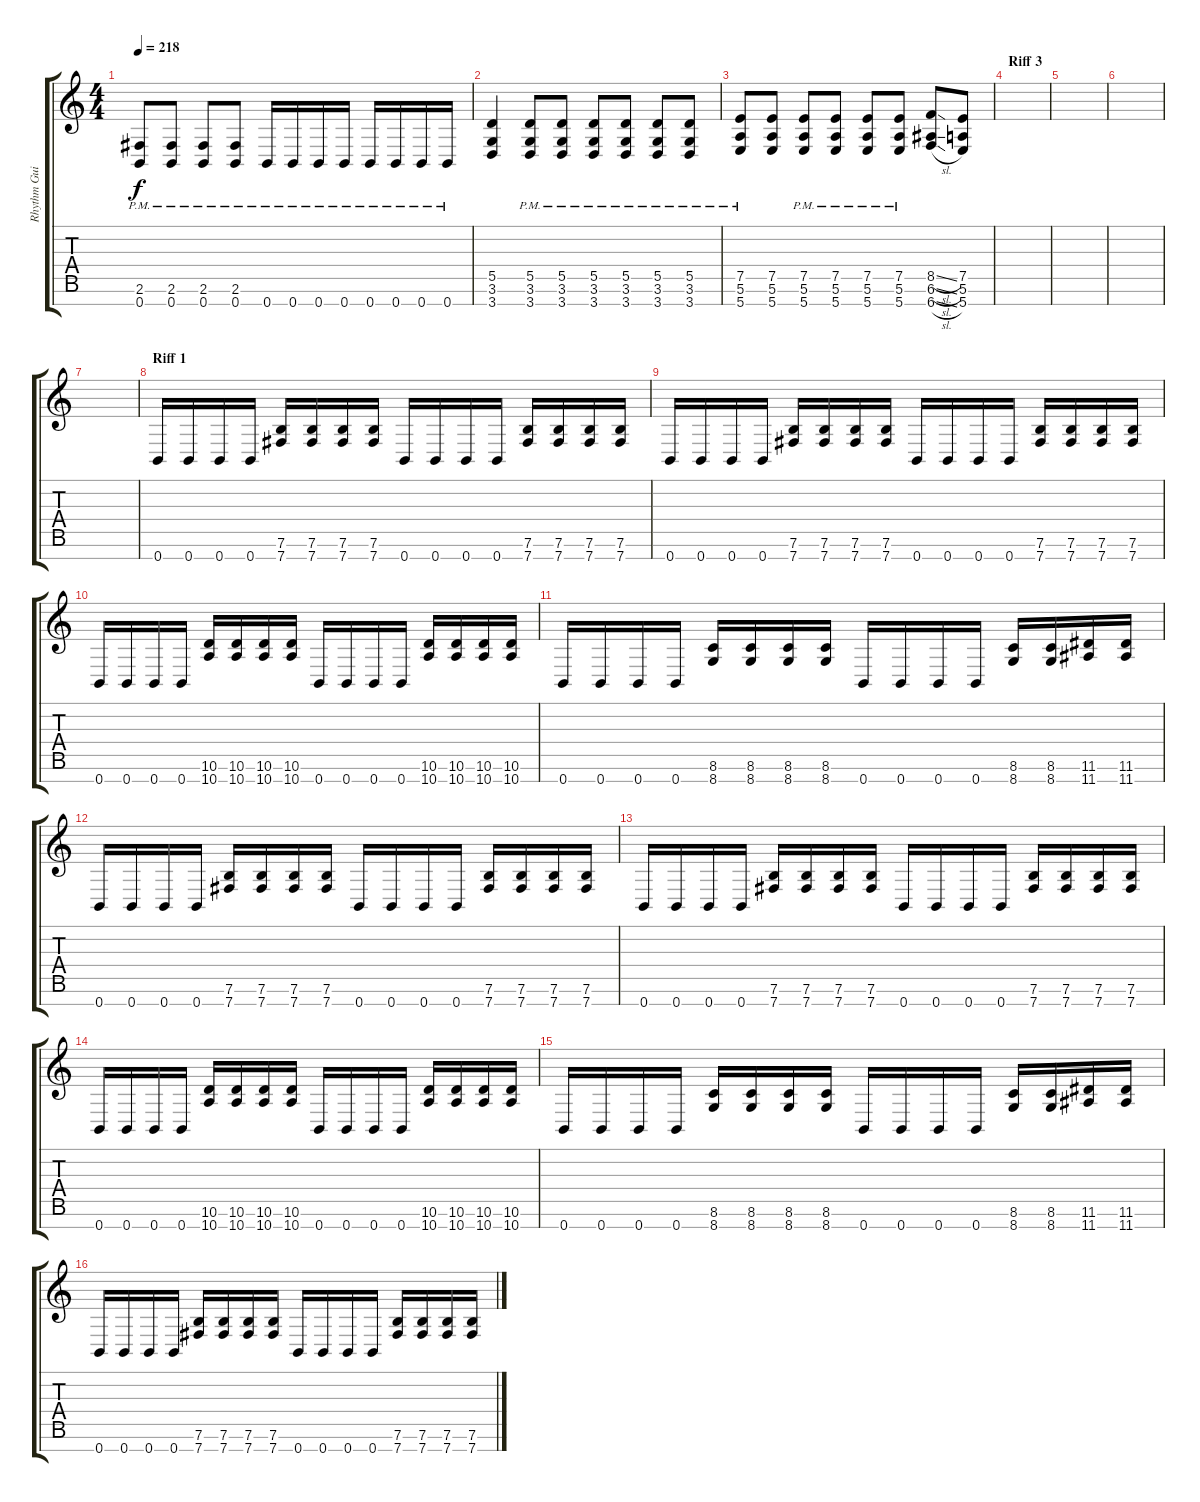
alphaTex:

\track ("Rhythm Guitar L" "Rhythm Gui") {instrument overdrivenguitar}
\staff {score tabs}
\tuning (E4 B3 G3 D3 A2 E2 B1) {hide}
\ts (4 4)
\tempo 218
\clef g2
\ks c
(2.6{pm} 0.7{pm}).8{dy f} (2.6{pm} 0.7{pm}).8 (2.6{pm} 0.7{pm}).8 (2.6{pm} 0.7{pm}).8 0.7{pm}.16 0.7{pm}.16 0.7{pm}.16 0.7{pm}.16 0.7{pm}.16 0.7{pm}.16 0.7{pm}.16 0.7{pm}.16 |
(5.5 3.6 3.7).4 (5.5{pm} 3.6{pm} 3.7{pm}).8 (5.5{pm} 3.6{pm} 3.7{pm}).8 (5.5{pm} 3.6{pm} 3.7{pm}).8 (5.5{pm} 3.6{pm} 3.7{pm}).8 (5.5{pm} 3.6{pm} 3.7{pm}).8 (5.5{pm} 3.6{pm} 3.7{pm}).8 |
(7.5{pm} 5.6{pm} 5.7{pm}).8 (7.5 5.6 5.7).8 (7.5{pm} 5.6{pm} 5.7{pm}).8 (7.5{pm} 5.6{pm} 5.7{pm}).8 (7.5{pm} 5.6{pm} 5.7{pm}).8 (7.5{pm} 5.6{pm} 5.7{pm}).8 (8.5{sl} 6.6{sl} 6.7{sl}).8 (7.5 5.6 5.7).8 |
\section ("" "Riff 3")
|
|
|
|
\section ("" "Riff 1")
0.7.16 0.7.16 0.7.16 0.7.16 (7.6 7.7).16 (7.6 7.7).16 (7.6 7.7).16 (7.6 7.7).16 0.7.16 0.7.16 0.7.16 0.7.16 (7.6 7.7).16 (7.6 7.7).16 (7.6 7.7).16 (7.6 7.7).16 |
0.7.16 0.7.16 0.7.16 0.7.16 (7.6 7.7).16 (7.6 7.7).16 (7.6 7.7).16 (7.6 7.7).16 0.7.16 0.7.16 0.7.16 0.7.16 (7.6 7.7).16 (7.6 7.7).16 (7.6 7.7).16 (7.6 7.7).16 |
0.7.16 0.7.16 0.7.16 0.7.16 (10.6 10.7).16 (10.6 10.7).16 (10.6 10.7).16 (10.6 10.7).16 0.7.16 0.7.16 0.7.16 0.7.16 (10.6 10.7).16 (10.6 10.7).16 (10.6 10.7).16 (10.6 10.7).16 |
0.7.16 0.7.16 0.7.16 0.7.16 (8.6 8.7).16 (8.6 8.7).16 (8.6 8.7).16 (8.6 8.7).16 0.7.16 0.7.16 0.7.16 0.7.16 (8.6 8.7).16 (8.6 8.7).16 (11.6 11.7).16 (11.6 11.7).16 |
0.7.16 0.7.16 0.7.16 0.7.16 (7.6 7.7).16 (7.6 7.7).16 (7.6 7.7).16 (7.6 7.7).16 0.7.16 0.7.16 0.7.16 0.7.16 (7.6 7.7).16 (7.6 7.7).16 (7.6 7.7).16 (7.6 7.7).16 |
0.7.16 0.7.16 0.7.16 0.7.16 (7.6 7.7).16 (7.6 7.7).16 (7.6 7.7).16 (7.6 7.7).16 0.7.16 0.7.16 0.7.16 0.7.16 (7.6 7.7).16 (7.6 7.7).16 (7.6 7.7).16 (7.6 7.7).16 |
0.7.16 0.7.16 0.7.16 0.7.16 (10.6 10.7).16 (10.6 10.7).16 (10.6 10.7).16 (10.6 10.7).16 0.7.16 0.7.16 0.7.16 0.7.16 (10.6 10.7).16 (10.6 10.7).16 (10.6 10.7).16 (10.6 10.7).16 |
0.7.16 0.7.16 0.7.16 0.7.16 (8.6 8.7).16 (8.6 8.7).16 (8.6 8.7).16 (8.6 8.7).16 0.7.16 0.7.16 0.7.16 0.7.16 (8.6 8.7).16 (8.6 8.7).16 (11.6 11.7).16 (11.6 11.7).16 |
0.7.16 0.7.16 0.7.16 0.7.16 (7.6 7.7).16 (7.6 7.7).16 (7.6 7.7).16 (7.6 7.7).16 0.7.16 0.7.16 0.7.16 0.7.16 (7.6 7.7).16 (7.6 7.7).16 (7.6 7.7).16 (7.6 7.7).16
